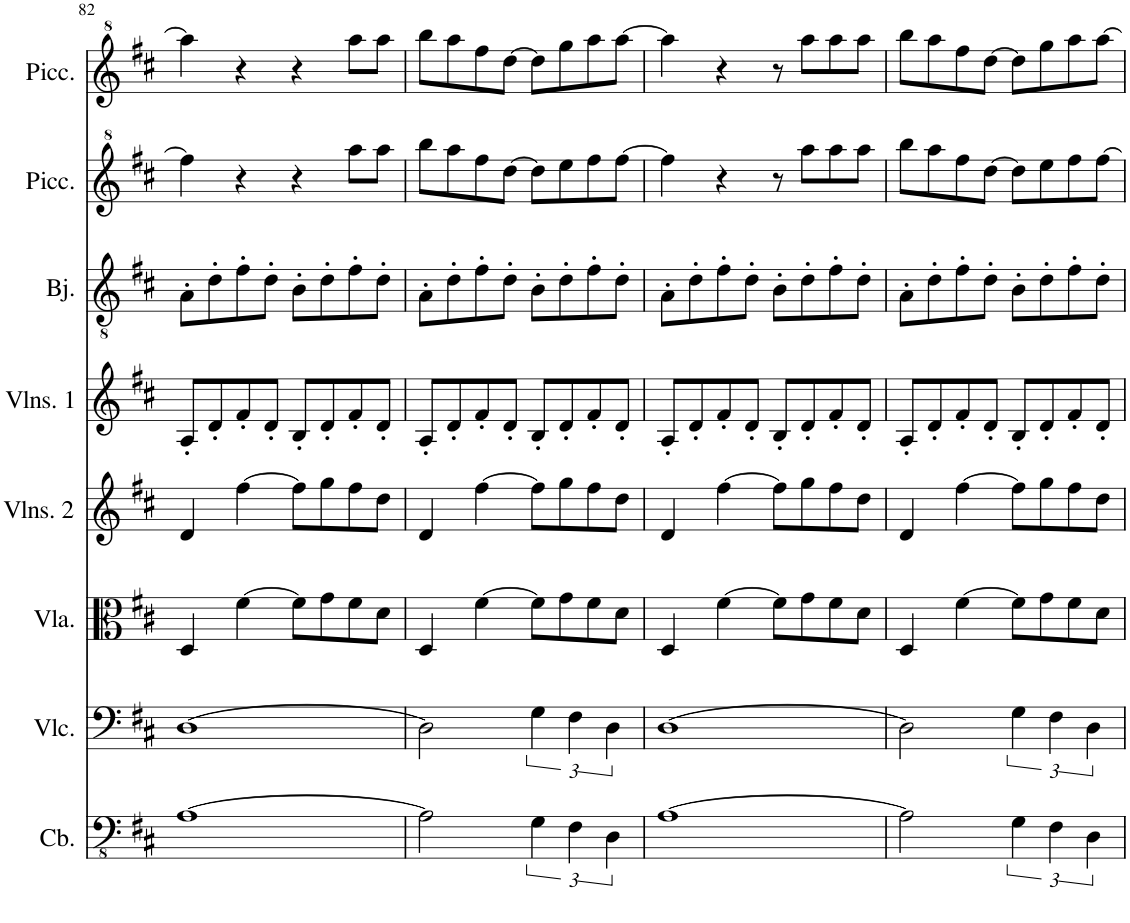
**kern	**kern	**kern	**kern	**kern	**kern	**kern	**kern
*part8	*part7	*part6	*part5	*part4	*part3	*part2	*part1
*staff8	*staff7	*staff6	*staff5	*staff4	*staff3	*staff2	*staff1
*I"Contrabass	*I"Violoncello	*I"Viola	*I"Violins 2	*I"Violins 1	*I"Banjo	*I"Piccolo	*I"Piccolo
*I'Cb.	*I'Vlc.	*I'Vla.	*I'Vlns. 2	*I'Vlns. 1	*I'Bj.	*I'Picc.	*I'Picc.
!!LO:PB:g=z
*clefFv4	*clefF4	*clefC3	*clefG2	*clefG2	*clefGv2	*clefG^2	*clefG^2
*Trd7c12	*	*	*	*	*Trd7c12	*Trd-7c-12	*Trd-7c-12
*k[f#c#]	*k[f#c#]	*k[f#c#]	*k[f#c#]	*k[f#c#]	*k[f#c#]	*k[f#c#]	*k[f#c#]
*M4/4	*M4/4	*M4/4	*M4/4	*M4/4	*M4/4	*M4/4	*M4/4
=82	=82	=82	=82	=82	=82	=82	=82
[1AA	[1D	4D/	4d/	8A'/L	8A'\L	4fff#\]	4aaa\]
.	.	.	.	8d'/	8d'\	.	.
.	.	[4f#\	[4ff#\	8f#'/	8f#'\	4r	4r
.	.	.	.	8d'/J	8d'\J	.	.
.	.	8f#\L]	8ff#\L]	8B'/L	8B'\L	4r	4r
.	.	8g\	8gg\	8d'/	8d'\	.	.
.	.	8f#\	8ff#\	8f#'/	8f#'\	8aaa\L	8aaa\L
.	.	8d\J	8dd\J	8d'/J	8d'\J	8aaa\J	8aaa\J
=83	=83	=83	=83	=83	=83	=83	=83
2AA\]	2D\]	4D/	4d/	8A'/L	8A'\L	8bbb\L	8bbb\L
.	.	.	.	8d'/	8d'\	8aaa\	8aaa\
.	.	[4f#\	[4ff#\	8f#'/	8f#'\	8fff#\	8fff#\
.	.	.	.	8d'/J	8d'\J	[8ddd\J	[8ddd\J
6GG\	6G\	8f#\L]	8ff#\L]	8B'/L	8B'\L	8ddd\L]	8ddd\L]
.	.	8g\	8gg\	8d'/	8d'\	8eee\	8ggg\
6FF#\	6F#\	.	.	.	.	.	.
.	.	8f#\	8ff#\	8f#'/	8f#'\	8fff#\	8aaa\
6DD\	6D\	.	.	.	.	.	.
.	.	8d\J	8dd\J	8d'/J	8d'\J	[8fff#\J	[8aaa\J
=84	=84	=84	=84	=84	=84	=84	=84
[1AA	[1D	4D/	4d/	8A'/L	8A'\L	4fff#\]	4aaa\]
.	.	.	.	8d'/	8d'\	.	.
.	.	[4f#\	[4ff#\	8f#'/	8f#'\	4r	4r
.	.	.	.	8d'/J	8d'\J	.	.
.	.	8f#\L]	8ff#\L]	8B'/L	8B'\L	8r	8r
.	.	8g\	8gg\	8d'/	8d'\	8aaa\L	8aaa\L
.	.	8f#\	8ff#\	8f#'/	8f#'\	8aaa\	8aaa\
.	.	8d\J	8dd\J	8d'/J	8d'\J	8aaa\J	8aaa\J
=85	=85	=85	=85	=85	=85	=85	=85
2AA\]	2D\]	4D/	4d/	8A'/L	8A'\L	8bbb\L	8bbb\L
.	.	.	.	8d'/	8d'\	8aaa\	8aaa\
.	.	[4f#\	[4ff#\	8f#'/	8f#'\	8fff#\	8fff#\
.	.	.	.	8d'/J	8d'\J	[8ddd\J	[8ddd\J
6GG\	6G\	8f#\L]	8ff#\L]	8B'/L	8B'\L	8ddd\L]	8ddd\L]
.	.	8g\	8gg\	8d'/	8d'\	8eee\	8ggg\
6FF#\	6F#\	.	.	.	.	.	.
.	.	8f#\	8ff#\	8f#'/	8f#'\	8fff#\	8aaa\
6DD\	6D\	.	.	.	.	.	.
.	.	8d\J	8dd\J	8d'/J	8d'\J	[8fff#\J	[8aaa\J
=	=	=	=	=	=	=	=
*-	*-	*-	*-	*-	*-	*-	*-
